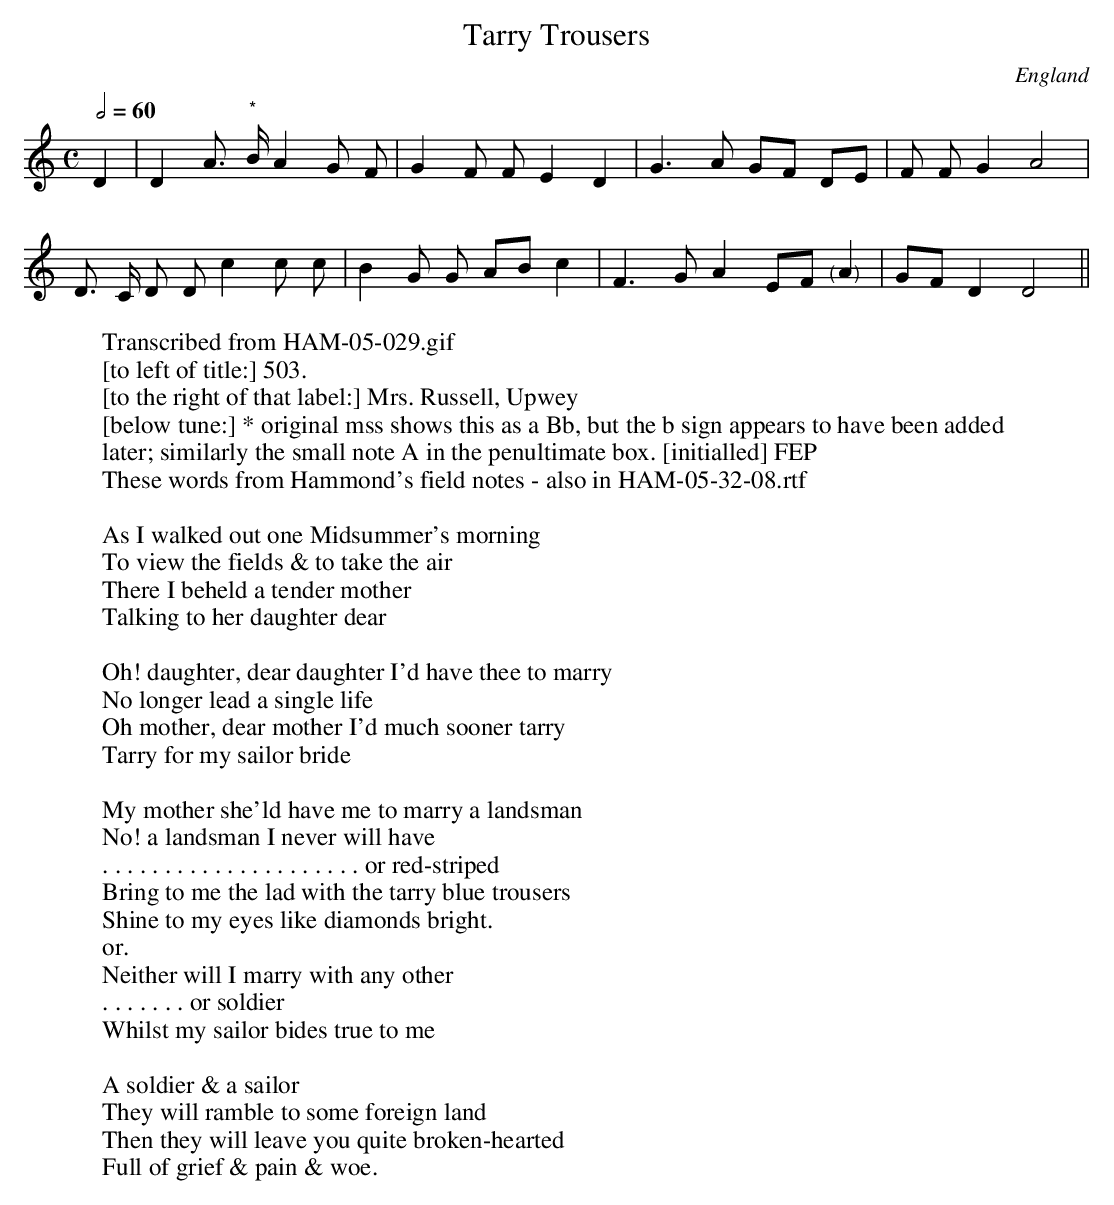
X:1
T:Tarry Trousers
O:England
M:C
L:1/8
Q:2/4=60
K:C
D2|D2A> "^*"B A2G F|G2F FE2D2|G3A GF DE|F F G2A4|
D> C D Dc2c c|B2G G ABc2|F3GA2EF"<("">)"A2|GFD2 D4||
W:Transcribed from HAM-05-029.gif
W:[to left of title:] 503.
W:[to the right of that label:] Mrs. Russell, Upwey
W:[below tune:] * original mss shows this as a Bb, but the b sign appears to have been added
W:later; similarly the small note A in the penultimate box. [initialled] FEP
W:These words from Hammond's field notes - also in HAM-05-32-08.rtf
W:
W:As I walked out one Midsummer's morning
W:To view the fields & to take the air
W:There I beheld a tender mother
W:Talking to her daughter dear
W:
W:Oh! daughter, dear daughter I'd have thee to marry
W:No longer lead a single life
W:Oh mother, dear mother I'd much sooner tarry
W:Tarry for my sailor bride
W:
W:My mother she'ld have me to marry a landsman
W:No! a landsman I never will have
W:. . . . . . . . . . . . . . . . . . . . . or red-striped
W:Bring to me the lad with the tarry blue trousers
W:Shine to my eyes like diamonds bright.
W:or.
W:Neither will I marry with any other
W:. . . . . . . or soldier
W:Whilst my sailor bides true to me
W:
W:A soldier & a sailor
W:They will ramble to some foreign land
W:Then they will leave you quite broken-hearted
W:Full of grief & pain & woe.
W:
